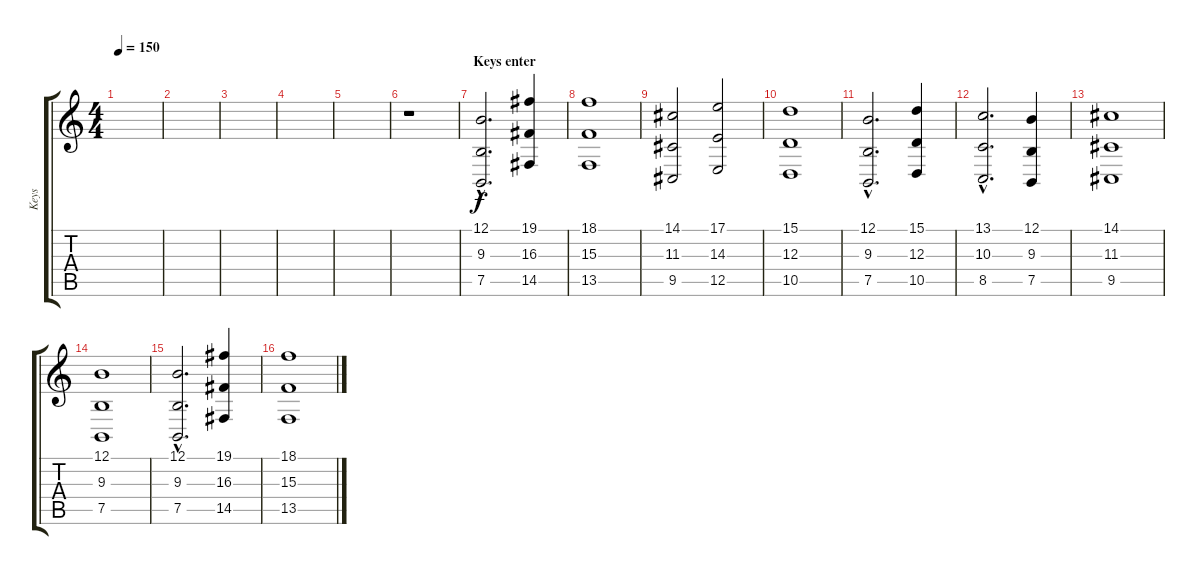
\track ("Keys" "Keys") {instrument stringensemble1}
\staff {score tabs}
\tuning (B3 Gb3 D3 A2 E2 B1) {hide}
\ts (4 4)
\tempo 150
\clef g2
\ks c
|
|
|
|
|
r.1 |
\section ("" "Keys enter")
(12.1{hac} 9.3{hac} 7.5{hac}).2{d} (19.1 16.3 14.5).4 |
(18.1 15.3 13.5).1 |
(14.1 11.3 9.5).2 (17.1 14.3 12.5).2 |
(15.1 12.3 10.5).1 |
(12.1{hac} 9.3{hac} 7.5{hac}).2{d} (15.1 12.3 10.5).4 |
(13.1{hac} 10.3{hac} 8.5{hac}).2{d} (12.1 9.3 7.5).4 |
(14.1 11.3 9.5).1 |
(12.1 9.3 7.5).1 |
(12.1{hac} 9.3{hac} 7.5{hac}).2{d} (19.1 16.3 14.5).4 |
(18.1 15.3 13.5).1
